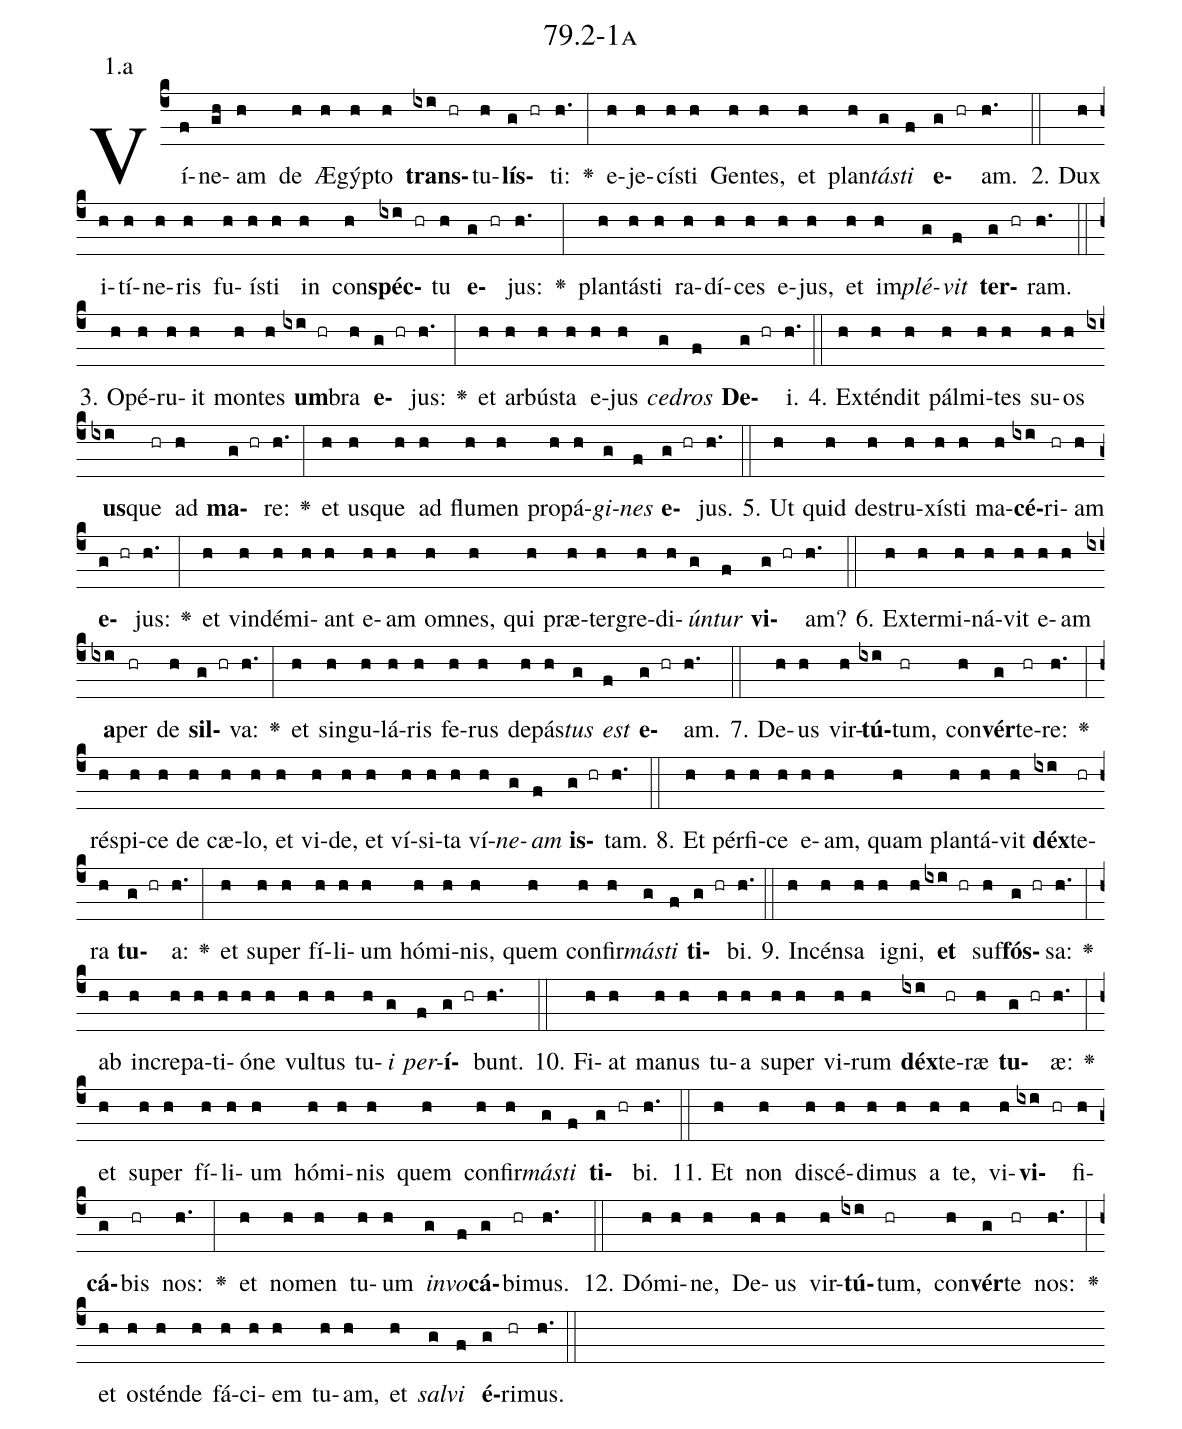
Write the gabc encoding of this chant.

name: 79.2-1a;
annotation: 1.a;
%%
(c4)Ví(f)ne(gh)am(h) de(h) Æ(h)gýp(h)to(h) <b>trans</b>(ixi hr)tu(h)<b>lís</b>(g hr)ti:(h.) <v>\greheightstar</v>(:) e(h)je(h)cís(h)ti(h) Gen(h)tes,(h) et(h) plan(h)<i>tás</i>(g)<i>ti</i>(f) <b>e</b>(g hr)am.(h.) (::)
2. Dux(h) i(h)tí(h)ne(h)ris(h) fu(h)ís(h)ti(h) in(h) con(h)<b>spéc</b>(ixi hr)tu(h) <b>e</b>(g hr)jus:(h.) <v>\greheightstar</v>(:) plan(h)tás(h)ti(h) ra(h)dí(h)ces(h) e(h)jus,(h) et(h) im(h)<i>plé</i>(g)<i>vit</i>(f) <b>ter</b>(g hr)ram.(h.) (::)
3. O(h)pé(h)ru(h)it(h) mon(h)tes(h) <b>um</b>(ixi hr)bra(h) <b>e</b>(g hr)jus:(h.) <v>\greheightstar</v>(:) et(h) ar(h)bús(h)ta(h) e(h)jus(h) <i>ce</i>(g)<i>dros</i>(f) <b>De</b>(g hr)i.(h.) (::)
4. Ex(h)tén(h)dit(h) pál(h)mi(h)tes(h) su(h)os(h) <b>us</b>(ixi)que(hr) ad(h) <b>ma</b>(g hr)re:(h.) <v>\greheightstar</v>(:) et(h) us(h)que(h) ad(h) flu(h)men(h) pro(h)pá(h)<i>gi</i>(g)<i>nes</i>(f) <b>e</b>(g hr)jus.(h.) (::)
5. Ut(h) quid(h) de(h)stru(h)xís(h)ti(h) ma(h)<b>cé</b>(ixi)ri(hr)am(h) <b>e</b>(g hr)jus:(h.) <v>\greheightstar</v>(:) et(h) vin(h)dé(h)mi(h)ant(h) e(h)am(h) om(h)nes,(h) qui(h) præ(h)ter(h)gre(h)di(h)<i>ún</i>(g)<i>tur</i>(f) <b>vi</b>(g hr)am?(h.) (::)
6. Ex(h)ter(h)mi(h)ná(h)vit(h) e(h)am(h) <b>a</b>(ixi)per(hr) de(h) <b>sil</b>(g hr)va:(h.) <v>\greheightstar</v>(:) et(h) sin(h)gu(h)lá(h)ris(h) fe(h)rus(h) de(h)pás(h)<i>tus</i>(g) <i>est</i>(f) <b>e</b>(g hr)am.(h.) (::)
7. De(h)us(h) vir(h)<b>tú</b>(ixi)tum,(hr) con(h)<b>vér</b>(g)te(hr)re:(h.) <v>\greheightstar</v>(:) ré(h)spi(h)ce(h) de(h) cæ(h)lo,(h) et(h) vi(h)de,(h) et(h) ví(h)si(h)ta(h) ví(h)<i>ne</i>(g)<i>am</i>(f) <b>is</b>(g hr)tam.(h.) (::)
8. Et(h) pér(h)fi(h)ce(h) e(h)am,(h) quam(h) plan(h)tá(h)vit(h) <b>déx</b>(ixi)te(hr)ra(h) <b>tu</b>(g hr)a:(h.) <v>\greheightstar</v>(:) et(h) su(h)per(h) fí(h)li(h)um(h) hó(h)mi(h)nis,(h) quem(h) con(h)fir(h)<i>más</i>(g)<i>ti</i>(f) <b>ti</b>(g hr)bi.(h.) (::)
9. In(h)cén(h)sa(h) i(h)gni,(h) <b>et</b>(ixi hr) suf(h)<b>fós</b>(g hr)sa:(h.) <v>\greheightstar</v>(:) ab(h) in(h)cre(h)pa(h)ti(h)ó(h)ne(h) vul(h)tus(h) tu(h)<i>i</i>(g) <i>per</i>(f)<b>í</b>(g hr)bunt.(h.) (::)
10. Fi(h)at(h) ma(h)nus(h) tu(h)a(h) su(h)per(h) vi(h)rum(h) <b>déx</b>(ixi)te(hr)ræ(h) <b>tu</b>(g hr)æ:(h.) <v>\greheightstar</v>(:) et(h) su(h)per(h) fí(h)li(h)um(h) hó(h)mi(h)nis(h) quem(h) con(h)fir(h)<i>más</i>(g)<i>ti</i>(f) <b>ti</b>(g hr)bi.(h.) (::)
11. Et(h) non(h) di(h)scé(h)di(h)mus(h) a(h) te,(h) vi(h)<b>vi</b>(ixi hr)fi(h)<b>cá</b>(g)bis(hr) nos:(h.) <v>\greheightstar</v>(:) et(h) no(h)men(h) tu(h)um(h) <i>in</i>(g)<i>vo</i>(f)<b>cá</b>(g)bi(hr)mus.(h.) (::)
12. Dó(h)mi(h)ne,(h) De(h)us(h) vir(h)<b>tú</b>(ixi)tum,(hr) con(h)<b>vér</b>(g)te(hr) nos:(h.) <v>\greheightstar</v>(:) et(h) os(h)tén(h)de(h) fá(h)ci(h)em(h) tu(h)am,(h) et(h) <i>sal</i>(g)<i>vi</i>(f) <b>é</b>(g)ri(hr)mus.(h.) (::)
